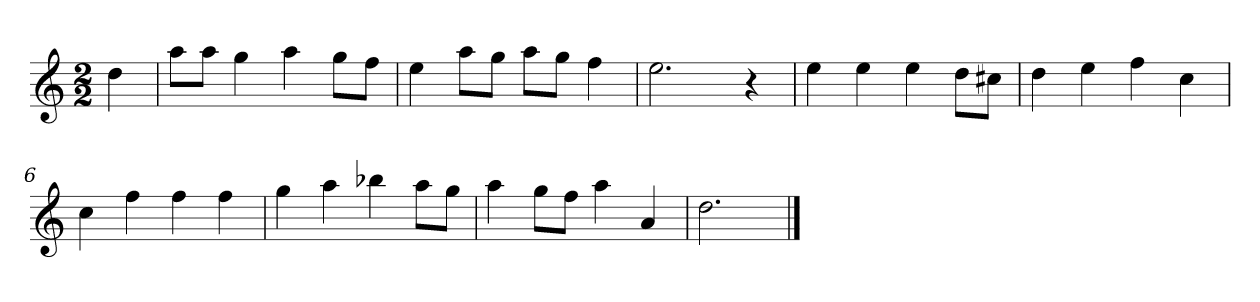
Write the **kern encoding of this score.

**kern
*part1
*staff1
*k[]
*M2/2
*MM120
=
4dd
=1
8aaL
8aaJ
4gg
4aa
8ggL
8ffJ
=2
4ee
8aaL
8ggJ
8aaL
8ggJ
4ff
=3
2.ee
4r
=4
4ee
4ee
4ee
8ddL
8cc#XJ
=5
4dd
4ee
4ff
4cc
=6
4cc
4ff
4ff
4ff
=7
4gg
4aa
4bb-X
8aaL
8ggJ
=8
4aa
8ggL
8ffJ
4aa
4a
=9
2.dd
==
*-
